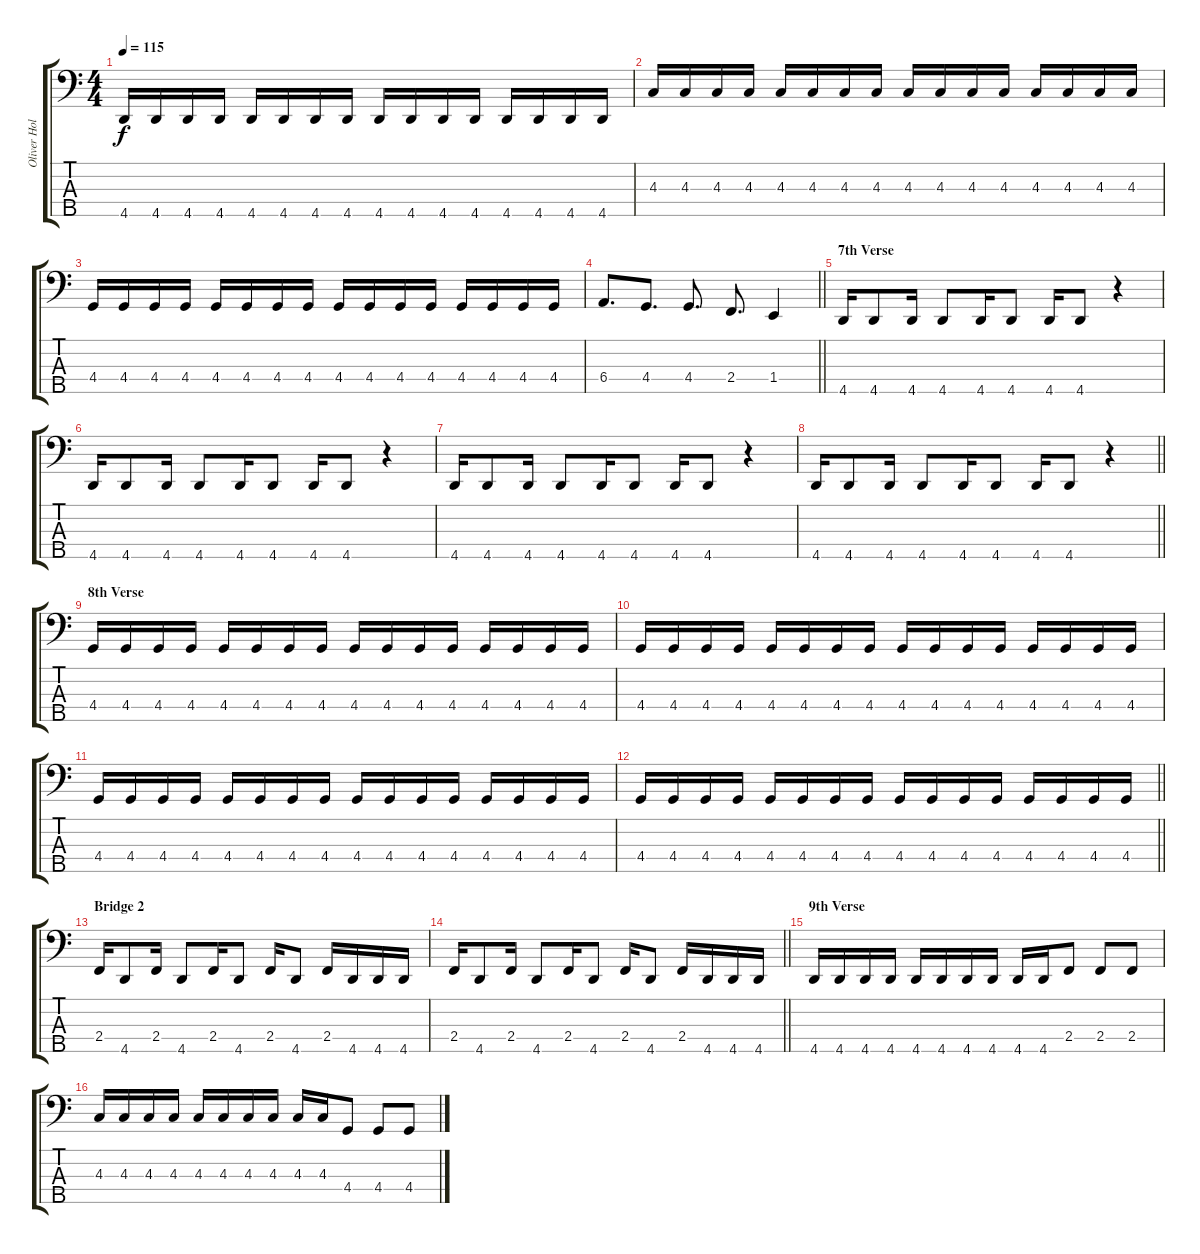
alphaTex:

\track ("Oliver Holzwarth" "Oliver Hol") {instrument electricbassfinger}
\staff {score tabs}
\tuning (Gb2 Db2 Ab1 Eb1 Bb0) {hide}
\ts (4 4)
\tempo 115
\clef f4
\ks c
4.5.16{dy f} 4.5.16 4.5.16 4.5.16 4.5.16 4.5.16 4.5.16 4.5.16 4.5.16 4.5.16 4.5.16 4.5.16 4.5.16 4.5.16 4.5.16 4.5.16 |
4.3.16 4.3.16 4.3.16 4.3.16 4.3.16 4.3.16 4.3.16 4.3.16 4.3.16 4.3.16 4.3.16 4.3.16 4.3.16 4.3.16 4.3.16 4.3.16 |
4.4.16 4.4.16 4.4.16 4.4.16 4.4.16 4.4.16 4.4.16 4.4.16 4.4.16 4.4.16 4.4.16 4.4.16 4.4.16 4.4.16 4.4.16 4.4.16 |
\barLineRight lightlight
6.4.8{d} 4.4.8{d} 4.4.8{d} 2.4.8{d} 1.4.4 |
\section ("" "7th Verse")
4.5.16 4.5.8 4.5.16 4.5.8 4.5.16 4.5.8 4.5.16 4.5.8 r.4 |
4.5.16 4.5.8 4.5.16 4.5.8 4.5.16 4.5.8 4.5.16 4.5.8 r.4 |
4.5.16 4.5.8 4.5.16 4.5.8 4.5.16 4.5.8 4.5.16 4.5.8 r.4 |
\barLineRight lightlight
4.5.16 4.5.8 4.5.16 4.5.8 4.5.16 4.5.8 4.5.16 4.5.8 r.4 |
\section ("" "8th Verse")
4.4.16 4.4.16 4.4.16 4.4.16 4.4.16 4.4.16 4.4.16 4.4.16 4.4.16 4.4.16 4.4.16 4.4.16 4.4.16 4.4.16 4.4.16 4.4.16 |
4.4.16 4.4.16 4.4.16 4.4.16 4.4.16 4.4.16 4.4.16 4.4.16 4.4.16 4.4.16 4.4.16 4.4.16 4.4.16 4.4.16 4.4.16 4.4.16 |
4.4.16 4.4.16 4.4.16 4.4.16 4.4.16 4.4.16 4.4.16 4.4.16 4.4.16 4.4.16 4.4.16 4.4.16 4.4.16 4.4.16 4.4.16 4.4.16 |
\barLineRight lightlight
4.4.16 4.4.16 4.4.16 4.4.16 4.4.16 4.4.16 4.4.16 4.4.16 4.4.16 4.4.16 4.4.16 4.4.16 4.4.16 4.4.16 4.4.16 4.4.16 |
\section ("" "Bridge 2")
2.4.16 4.5.8 2.4.16 4.5.8 2.4.16 4.5.8 2.4.16 4.5.8 2.4.16 4.5.16 4.5.16 4.5.16 |
\barLineRight lightlight
2.4.16 4.5.8 2.4.16 4.5.8 2.4.16 4.5.8 2.4.16 4.5.8 2.4.16 4.5.16 4.5.16 4.5.16 |
\section ("" "9th Verse")
4.5.16 4.5.16 4.5.16 4.5.16 4.5.16 4.5.16 4.5.16 4.5.16 4.5.16 4.5.16 2.4.8 2.4.8 2.4.8 |
4.3.16 4.3.16 4.3.16 4.3.16 4.3.16 4.3.16 4.3.16 4.3.16 4.3.16 4.3.16 4.4.8 4.4.8 4.4.8
